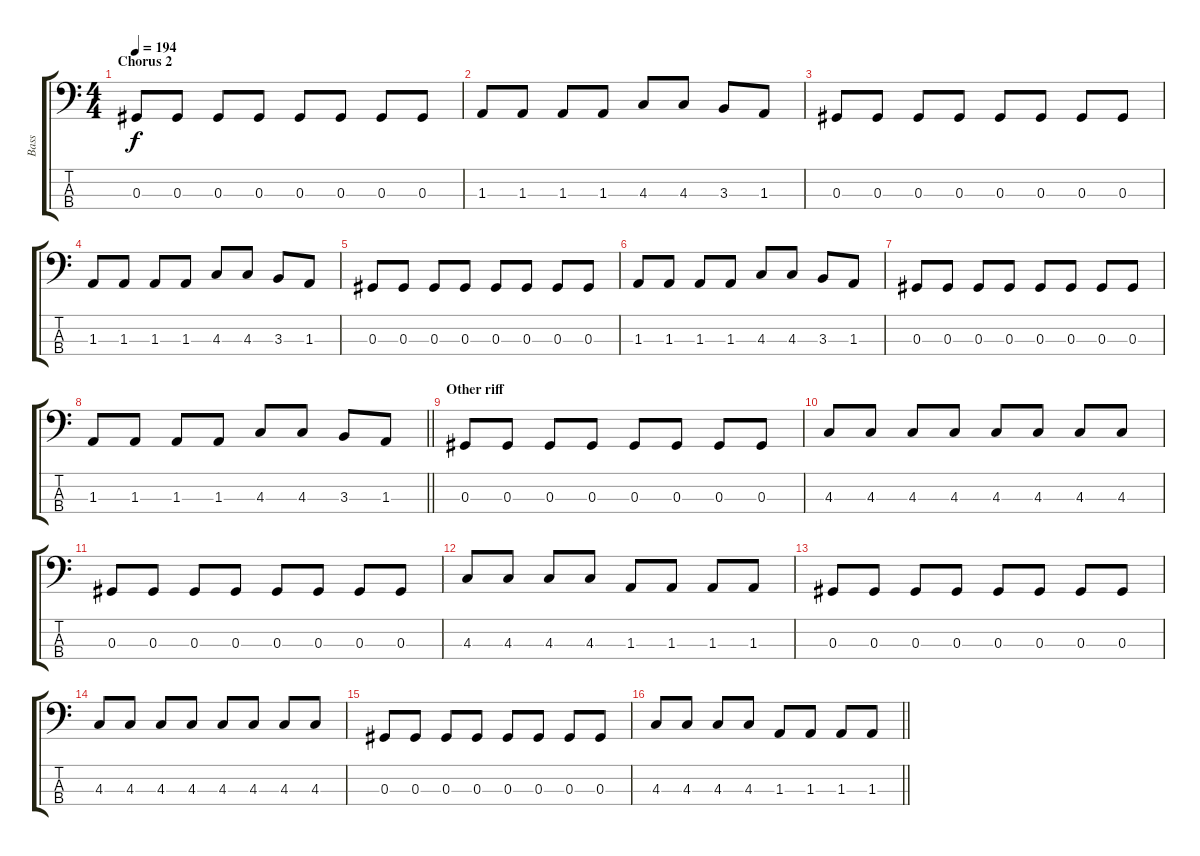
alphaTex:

\track ("Bass" "Bass") {instrument electricbasspick}
\staff {score tabs}
\tuning (Gb2 Db2 Ab1 Eb1) {hide}
\ts (4 4)
\section ("" "Chorus 2")
\tempo 194
\clef f4
\ks c
0.3.8{dy f} 0.3.8 0.3.8 0.3.8 0.3.8 0.3.8 0.3.8 0.3.8 |
1.3.8 1.3.8 1.3.8 1.3.8 4.3.8 4.3.8 3.3.8 1.3.8 |
0.3.8 0.3.8 0.3.8 0.3.8 0.3.8 0.3.8 0.3.8 0.3.8 |
1.3.8 1.3.8 1.3.8 1.3.8 4.3.8 4.3.8 3.3.8 1.3.8 |
0.3.8 0.3.8 0.3.8 0.3.8 0.3.8 0.3.8 0.3.8 0.3.8 |
1.3.8 1.3.8 1.3.8 1.3.8 4.3.8 4.3.8 3.3.8 1.3.8 |
0.3.8 0.3.8 0.3.8 0.3.8 0.3.8 0.3.8 0.3.8 0.3.8 |
\barLineRight lightlight
1.3.8 1.3.8 1.3.8 1.3.8 4.3.8 4.3.8 3.3.8 1.3.8 |
\section ("" "Other riff")
0.3.8 0.3.8 0.3.8 0.3.8 0.3.8 0.3.8 0.3.8 0.3.8 |
4.3.8 4.3.8 4.3.8 4.3.8 4.3.8 4.3.8 4.3.8 4.3.8 |
0.3.8 0.3.8 0.3.8 0.3.8 0.3.8 0.3.8 0.3.8 0.3.8 |
4.3.8 4.3.8 4.3.8 4.3.8 1.3.8 1.3.8 1.3.8 1.3.8 |
0.3.8 0.3.8 0.3.8 0.3.8 0.3.8 0.3.8 0.3.8 0.3.8 |
4.3.8 4.3.8 4.3.8 4.3.8 4.3.8 4.3.8 4.3.8 4.3.8 |
0.3.8 0.3.8 0.3.8 0.3.8 0.3.8 0.3.8 0.3.8 0.3.8 |
\barLineRight lightlight
4.3.8 4.3.8 4.3.8 4.3.8 1.3.8 1.3.8 1.3.8 1.3.8
